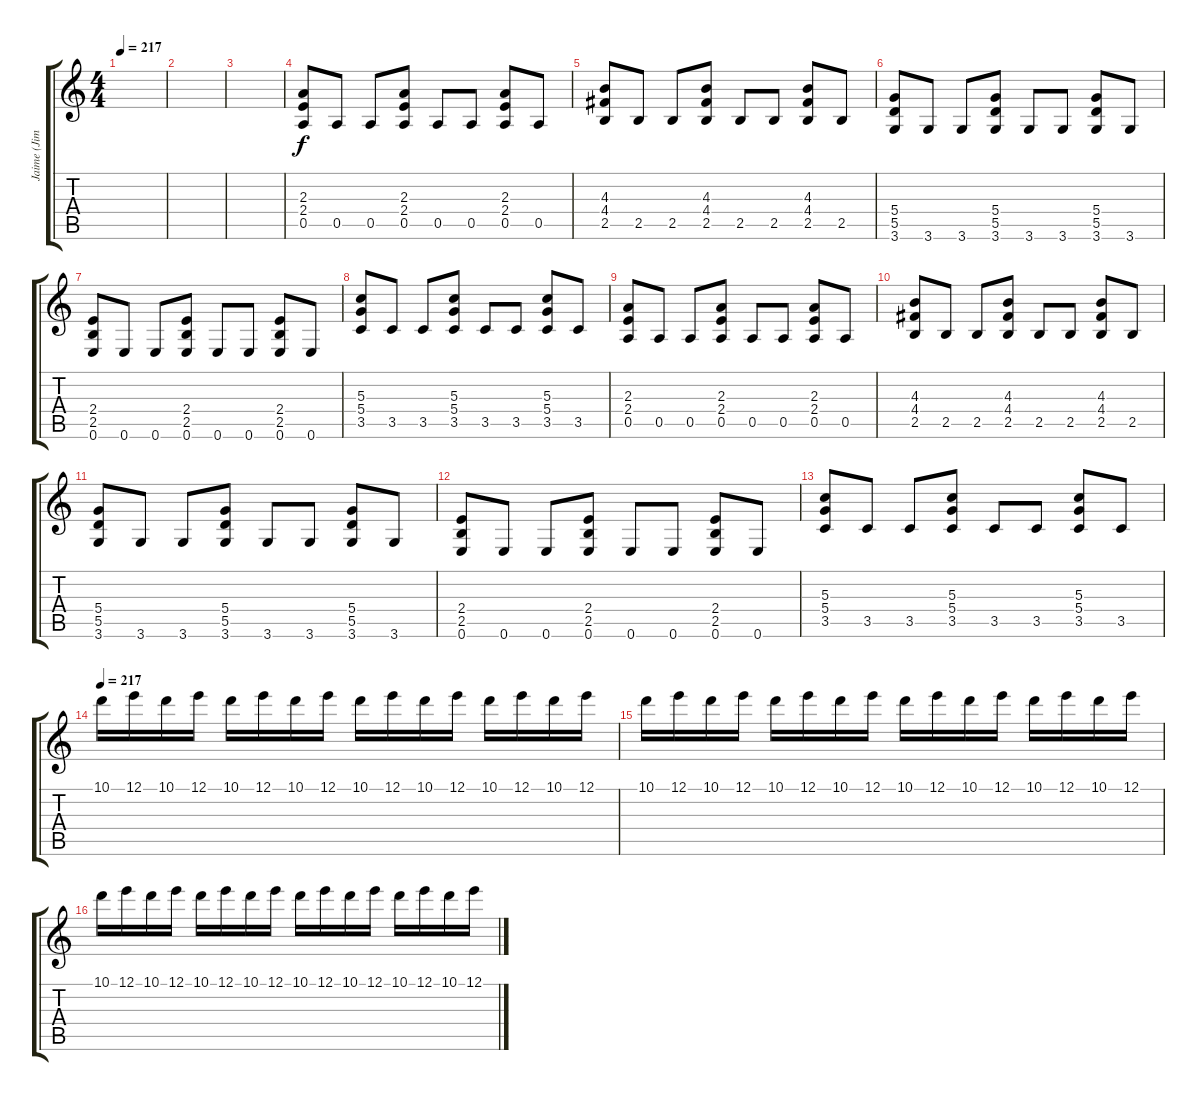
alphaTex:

\track ("Jaime (Jimmy Froster)" "Jaime (Jim") {instrument distortionguitar}
\staff {score tabs}
\tuning (E4 B3 G3 D3 A2 E2) {hide}
\ts (4 4)
\tempo 217
\clef g2
\ks c
|
|
|
(2.3 2.4 0.5).8 0.5.8 0.5.8 (2.3 2.4 0.5).8 0.5.8 0.5.8 (2.3 2.4 0.5).8 0.5.8 |
(4.3 4.4 2.5).8 2.5.8 2.5.8 (4.3 4.4 2.5).8 2.5.8 2.5.8 (4.3 4.4 2.5).8 2.5.8 |
(5.4 5.5 3.6).8 3.6.8 3.6.8 (5.4 5.5 3.6).8 3.6.8 3.6.8 (5.4 5.5 3.6).8 3.6.8 |
(2.4 2.5 0.6).8 0.6.8 0.6.8 (2.4 2.5 0.6).8 0.6.8 0.6.8 (2.4 2.5 0.6).8 0.6.8 |
(5.3 5.4 3.5).8 3.5.8 3.5.8 (5.3 5.4 3.5).8 3.5.8 3.5.8 (5.3 5.4 3.5).8 3.5.8 |
(2.3 2.4 0.5).8 0.5.8 0.5.8 (2.3 2.4 0.5).8 0.5.8 0.5.8 (2.3 2.4 0.5).8 0.5.8 |
(4.3 4.4 2.5).8 2.5.8 2.5.8 (4.3 4.4 2.5).8 2.5.8 2.5.8 (4.3 4.4 2.5).8 2.5.8 |
(5.4 5.5 3.6).8 3.6.8 3.6.8 (5.4 5.5 3.6).8 3.6.8 3.6.8 (5.4 5.5 3.6).8 3.6.8 |
(2.4 2.5 0.6).8 0.6.8 0.6.8 (2.4 2.5 0.6).8 0.6.8 0.6.8 (2.4 2.5 0.6).8 0.6.8 |
(5.3 5.4 3.5).8 3.5.8 3.5.8 (5.3 5.4 3.5).8 3.5.8 3.5.8 (5.3 5.4 3.5).8 3.5.8 |
\tempo 217
10.1.16 12.1.16 10.1.16 12.1.16 10.1.16 12.1.16 10.1.16 12.1.16 10.1.16 12.1.16 10.1.16 12.1.16 10.1.16 12.1.16 10.1.16 12.1.16 |
10.1.16 12.1.16 10.1.16 12.1.16 10.1.16 12.1.16 10.1.16 12.1.16 10.1.16 12.1.16 10.1.16 12.1.16 10.1.16 12.1.16 10.1.16 12.1.16 |
10.1.16 12.1.16 10.1.16 12.1.16 10.1.16 12.1.16 10.1.16 12.1.16 10.1.16 12.1.16 10.1.16 12.1.16 10.1.16 12.1.16 10.1.16 12.1.16
